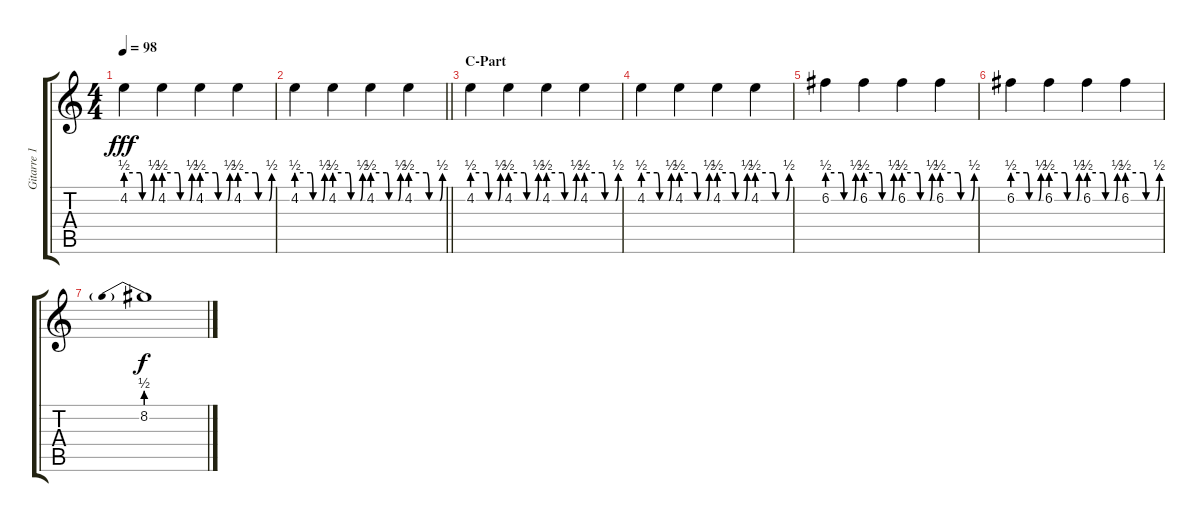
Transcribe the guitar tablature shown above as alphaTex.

\track ("Gitarre 1 (Overdrive)" "Gitarre 1 ") {instrument overdrivenguitar}
\staff {score tabs}
\tuning (E4 B3 G3 D3 A2 E2) {hide}
\ts (4 4)
\tempo 98
\clef g2
\ks c
4.2{be (custom 0 2 30 2 35 0 55 0 60 2)}.4{dy fff} 4.2{be (custom 0 2 30 2 35 0 55 0 60 2)}.4 4.2{be (custom 0 2 30 2 35 0 55 0 60 2)}.4 4.2{be (custom 0 2 30 2 35 0 55 0 60 2)}.4 |
\barLineRight lightlight
4.2{be (custom 0 2 30 2 35 0 55 0 60 2)}.4 4.2{be (custom 0 2 30 2 35 0 55 0 60 2)}.4 4.2{be (custom 0 2 30 2 35 0 55 0 60 2)}.4 4.2{be (custom 0 2 30 2 35 0 55 0 60 2)}.4 |
\section ("" "C-Part")
4.2{be (custom 0 2 30 2 35 0 55 0 60 2)}.4 4.2{be (custom 0 2 30 2 35 0 55 0 60 2)}.4 4.2{be (custom 0 2 30 2 35 0 55 0 60 2)}.4 4.2{be (custom 0 2 30 2 35 0 55 0 60 2)}.4 |
4.2{be (custom 0 2 30 2 35 0 55 0 60 2)}.4 4.2{be (custom 0 2 30 2 35 0 55 0 60 2)}.4 4.2{be (custom 0 2 30 2 35 0 55 0 60 2)}.4 4.2{be (custom 0 2 30 2 35 0 55 0 60 2)}.4 |
6.2{be (custom 0 2 30 2 35 0 55 0 60 2)}.4 6.2{be (custom 0 2 30 2 35 0 55 0 60 2)}.4 6.2{be (custom 0 2 30 2 35 0 55 0 60 2)}.4 6.2{be (custom 0 2 30 2 35 0 55 0 60 2)}.4 |
6.2{be (custom 0 2 30 2 35 0 55 0 60 2)}.4 6.2{be (custom 0 2 30 2 35 0 55 0 60 2)}.4 6.2{be (custom 0 2 30 2 35 0 55 0 60 2)}.4 6.2{be (custom 0 2 30 2 35 0 55 0 60 2)}.4 |
8.2{be (prebend 0 2 60 2)}.1{dy f}
